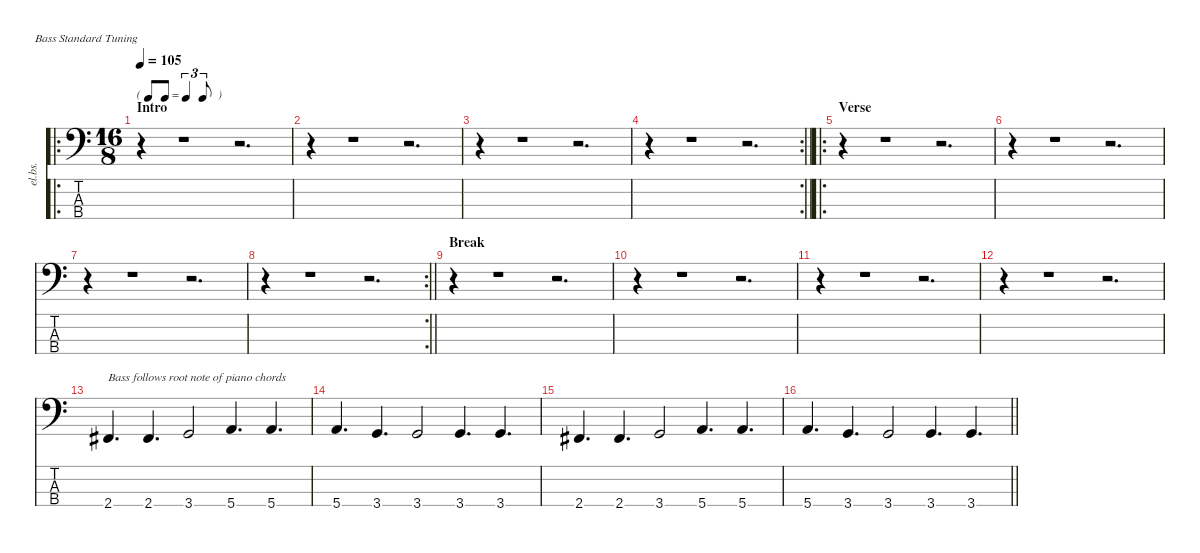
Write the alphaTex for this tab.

\defaultSystemsLayout 4
\hideDynamics
\bracketExtendMode nobrackets
\otherSystemsTrackNameOrientation horizontal
\track ("Bass" "el.bs.") {instrument electricbassfinger}
\staff {score tabs}
\tuning (G2 D2 A1 E1)
\ro
\ts (16 8)
\beaming (8 2 2 2 10)
\tf triplet8th
\section ("" "Intro")
\tempo 105
\clef f4
\ks c
r.4{dy f instrument electricbassfinger beam Down} r.1{beam Down} r.2{d beam Down} |
r.4{beam Down} r.1{beam Down} r.2{d beam Down} |
r.4{beam Down} r.1{beam Down} r.2{d beam Down} |
\rc 2
\barLineRight lightlight
r.4{beam Down} r.1{beam Down} r.2{d beam Down} |
\ro
\section ("" "Verse")
r.4{beam Down} r.1{beam Down} r.2{d beam Down} |
r.4{beam Down} r.1{beam Down} r.2{d beam Down} |
r.4{beam Down} r.1{beam Down} r.2{d beam Down} |
\rc 2
\barLineRight lightlight
r.4{beam Down} r.1{beam Down} r.2{d beam Down} |
\section ("" "Break")
r.4{beam Down} r.1{beam Down} r.2{d beam Down} |
r.4{beam Down} r.1{beam Down} r.2{d beam Down} |
r.4{beam Down} r.1{beam Down} r.2{d beam Down} |
r.4{beam Down} r.1{beam Down} r.2{d beam Down} |
2.4{acc #}.4{d txt "Bass follows root note of piano chords" beam Up} 2.4{acc #}.4{d beam Up} 3.4.2{beam Up} 5.4.4{d beam Up} 5.4.4{d beam Up} |
5.4.4{d beam Up} 3.4.4{d beam Up} 3.4.2{beam Up} 3.4.4{d beam Up} 3.4.4{d beam Up} |
2.4{acc #}.4{d beam Up} 2.4{acc #}.4{d beam Up} 3.4.2{beam Up} 5.4.4{d beam Up} 5.4.4{d beam Up} |
\barLineRight lightlight
5.4.4{d beam Up} 3.4.4{d beam Up} 3.4.2{beam Up} 3.4.4{d beam Up} 3.4.4{d beam Up}
